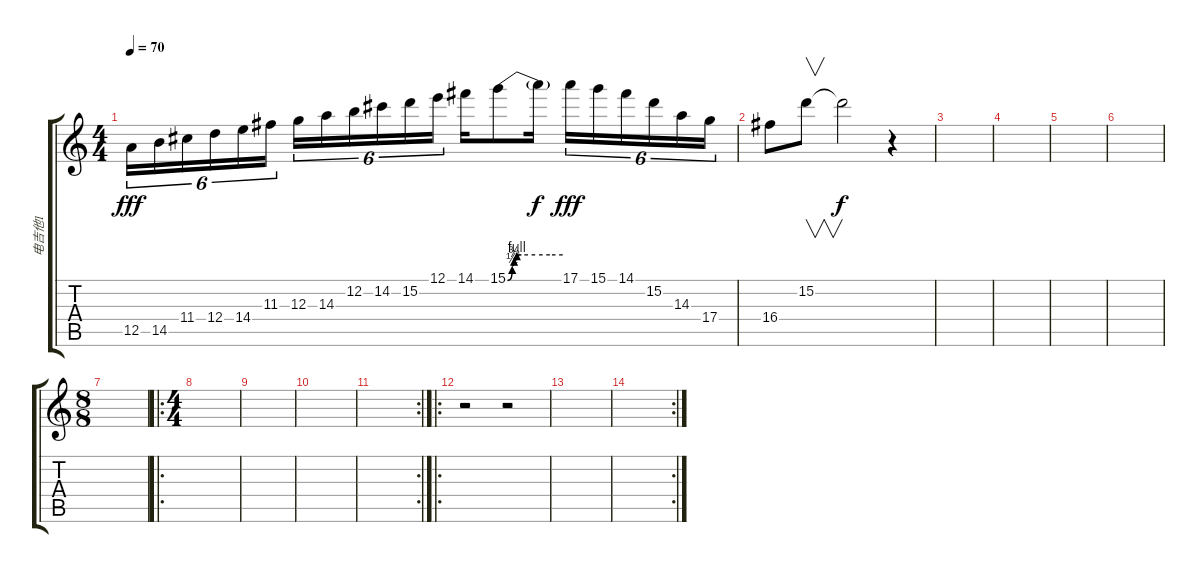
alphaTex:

\track ("电吉他1" "电吉他1") {instrument distortionguitar}
\staff {score tabs}
\tuning (E4 B3 G3 D3 A2 E2) {hide}
\ts (4 4)
\tempo 70
\clef g2
\ks c
12.5.16{tu (6 4) dy fff} 14.5.16{tu (6 4)} 11.4.16{tu (6 4)} 12.4.16{tu (6 4)} 14.4.16{tu (6 4)} 11.3.16{tu (6 4)} 12.3.16{tu (6 4)} 14.3.16{tu (6 4)} 12.2.16{tu (6 4)} 14.2.16{tu (6 4)} 15.2.16{tu (6 4)} 12.1.16{tu (6 4)} 14.1.16 15.1{be (custom 0 0 5 2 7 3 10 4 15 4 30 4 46 4 60 4)}.8 15.1{t}.16{dy f} 17.1.16{tu (6 4) dy fff} 15.1.16{tu (6 4)} 14.1.16{tu (6 4)} 15.2.16{tu (6 4)} 14.3.16{tu (6 4)} 17.4.16{tu (6 4)} |
16.4.8 15.2.8{v} 15.2{t}.2{dy f} r.4 |
|
|
|
|
\ts (8 8)
|
\ro
\ts (4 4)
|
|
|
\rc 2
|
\ro
r.2 r.2 |
|
\rc 2
